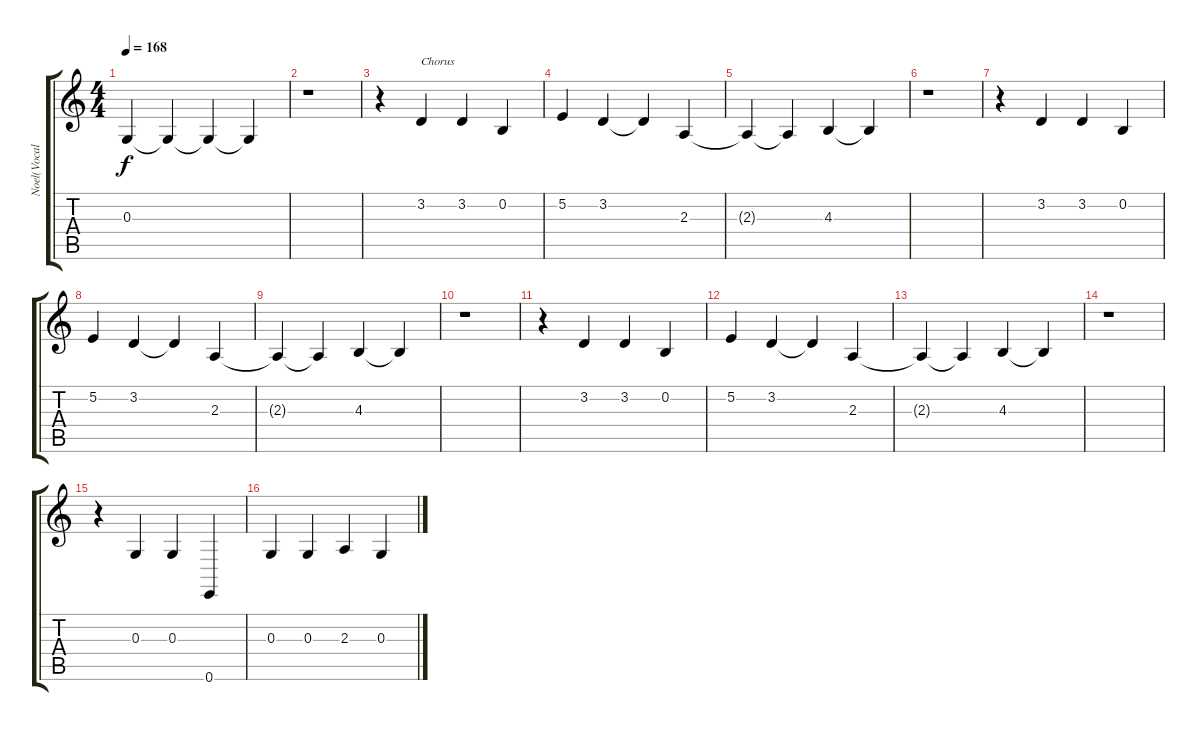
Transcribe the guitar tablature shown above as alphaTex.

\track ("Noel(Vocal)" "Noel(Vocal") {instrument oboe}
\staff {score tabs}
\tuning (E4 B3 G3 D3 A2 E2) {hide}
\ts (4 4)
\tempo 168
\clef g2
\ks c
0.3{t}.4{dy f} 0.3{t}.4 0.3{t}.4 0.3{t}.4 |
r.1 |
r.4 3.2.4{txt "Chorus"} 3.2.4 0.2.4 |
5.2.4 3.2.4 3.2{t}.4 2.3.4 |
2.3{t}.4 2.3{t}.4 4.3.4 4.3{t}.4 |
r.1 |
r.4 3.2.4 3.2.4 0.2.4 |
5.2.4 3.2.4 3.2{t}.4 2.3.4 |
2.3{t}.4 2.3{t}.4 4.3.4 4.3{t}.4 |
r.1 |
r.4 3.2.4 3.2.4 0.2.4 |
5.2.4 3.2.4 3.2{t}.4 2.3.4 |
2.3{t}.4 2.3{t}.4 4.3.4 4.3{t}.4 |
r.1 |
r.4 0.3.4 0.3.4 0.6.4 |
0.3.4 0.3.4 2.3.4 0.3.4
